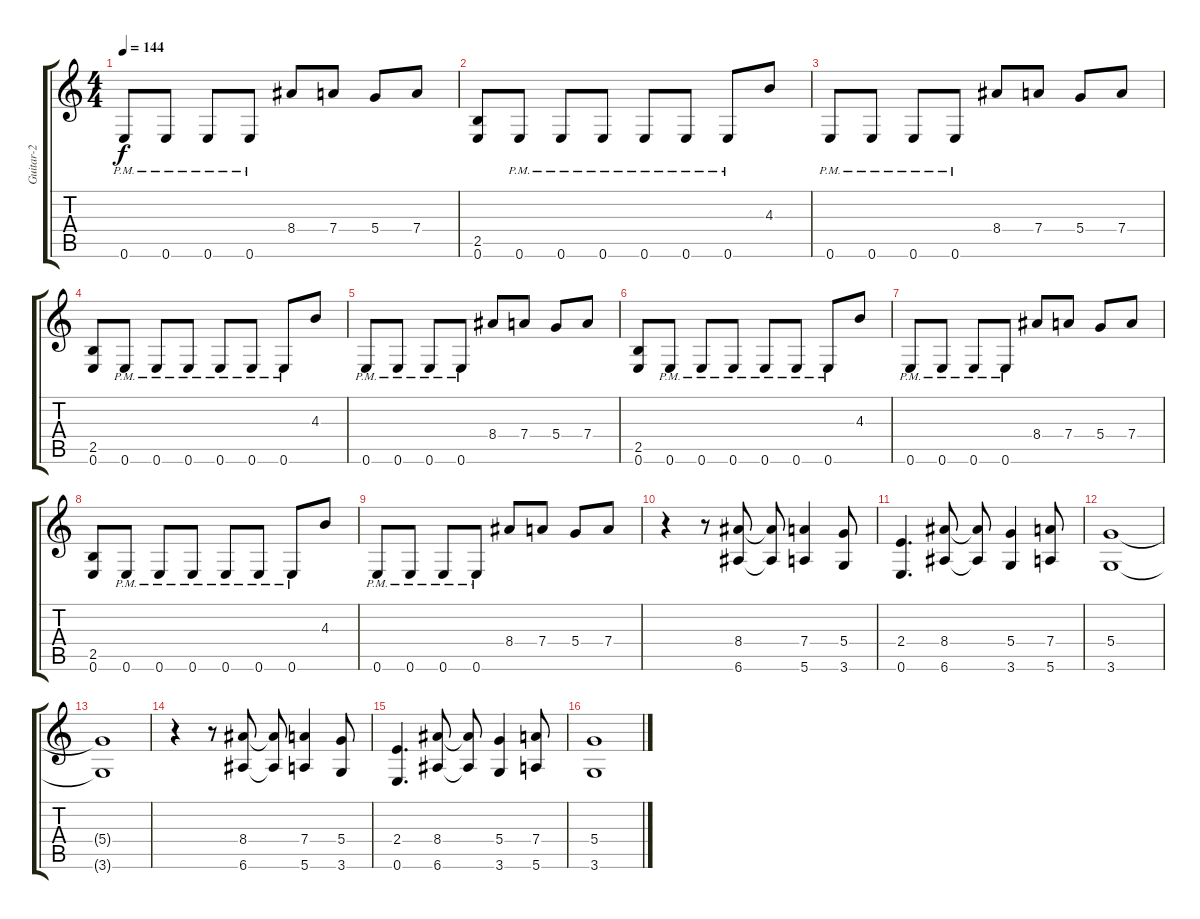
\track ("Guitar-2" "Guitar-2") {instrument distortionguitar}
\staff {score tabs}
\tuning (E4 B3 G3 D3 A2 E2) {hide}
\ts (4 4)
\tempo 144
\clef g2
\ks c
0.6{pm}.8{dy f} 0.6{pm}.8 0.6{pm}.8 0.6{pm}.8 8.4.8 7.4.8 5.4.8 7.4.8 |
(2.5 0.6).8 0.6{pm}.8 0.6{pm}.8 0.6{pm}.8 0.6{pm}.8 0.6{pm}.8 0.6{pm}.8 4.3.8 |
0.6{pm}.8 0.6{pm}.8 0.6{pm}.8 0.6{pm}.8 8.4.8 7.4.8 5.4.8 7.4.8 |
(2.5 0.6).8 0.6{pm}.8 0.6{pm}.8 0.6{pm}.8 0.6{pm}.8 0.6{pm}.8 0.6{pm}.8 4.3.8 |
0.6{pm}.8 0.6{pm}.8 0.6{pm}.8 0.6{pm}.8 8.4.8 7.4.8 5.4.8 7.4.8 |
(2.5 0.6).8 0.6{pm}.8 0.6{pm}.8 0.6{pm}.8 0.6{pm}.8 0.6{pm}.8 0.6{pm}.8 4.3.8 |
0.6{pm}.8 0.6{pm}.8 0.6{pm}.8 0.6{pm}.8 8.4.8 7.4.8 5.4.8 7.4.8 |
(2.5 0.6).8 0.6{pm}.8 0.6{pm}.8 0.6{pm}.8 0.6{pm}.8 0.6{pm}.8 0.6{pm}.8 4.3.8 |
0.6{pm}.8 0.6{pm}.8 0.6{pm}.8 0.6{pm}.8 8.4.8 7.4.8 5.4.8 7.4.8 |
r.4 r.8 (8.4 6.6).8 (8.4{t} 6.6{t}).8 (7.4 5.6).4 (5.4 3.6).8 |
(2.4 0.6).4{d} (8.4 6.6).8 (8.4{t} 6.6{t}).8 (5.4 3.6).4 (7.4 5.6).8 |
(5.4 3.6).1 |
(5.4{t} 3.6{t}).1 |
r.4 r.8 (8.4 6.6).8 (8.4{t} 6.6{t}).8 (7.4 5.6).4 (5.4 3.6).8 |
(2.4 0.6).4{d} (8.4 6.6).8 (8.4{t} 6.6{t}).8 (5.4 3.6).4 (7.4 5.6).8 |
(5.4 3.6).1
